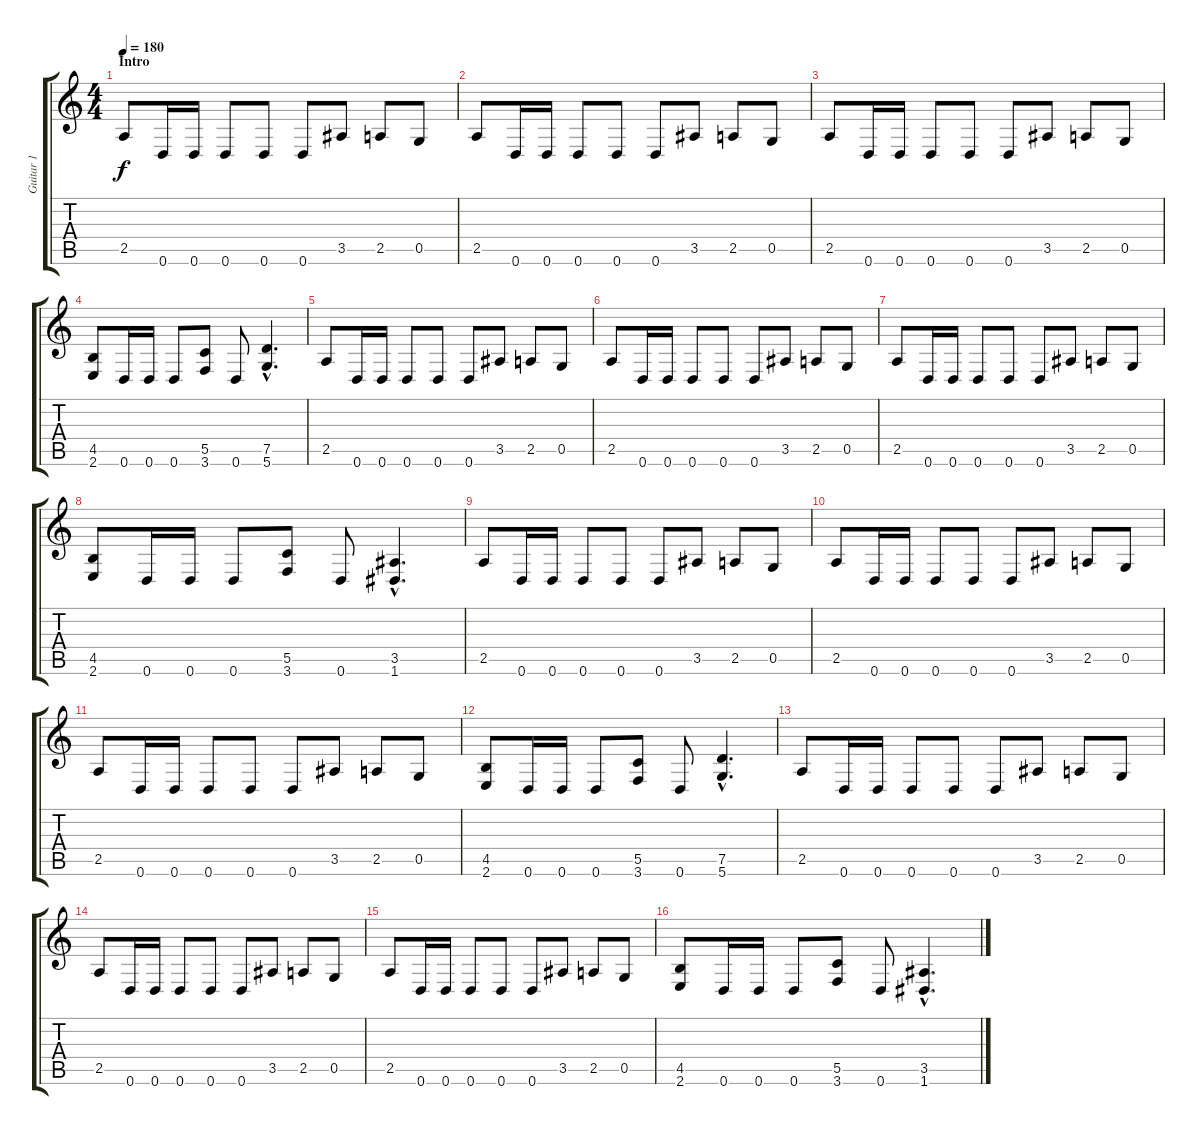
\track ("Guitar 1" "Guitar 1") {instrument distortionguitar}
\staff {score tabs}
\tuning (D4 A3 F3 C3 G2 D2) {hide}
\ts (4 4)
\section ("" "Intro")
\tempo 180
\clef g2
\ks c
2.5.8{dy f instrument distortionguitar} 0.6.16 0.6.16 0.6.8 0.6.8 0.6.8 3.5.8 2.5.8 0.5.8 |
2.5.8 0.6.16 0.6.16 0.6.8 0.6.8 0.6.8 3.5.8 2.5.8 0.5.8 |
2.5.8 0.6.16 0.6.16 0.6.8 0.6.8 0.6.8 3.5.8 2.5.8 0.5.8 |
(4.5 2.6).8 0.6.16 0.6.16 0.6.8 (5.5 3.6).8 0.6.8 (7.5{hac} 5.6{hac}).4{d} |
2.5.8 0.6.16 0.6.16 0.6.8 0.6.8 0.6.8 3.5.8 2.5.8 0.5.8 |
2.5.8 0.6.16 0.6.16 0.6.8 0.6.8 0.6.8 3.5.8 2.5.8 0.5.8 |
2.5.8 0.6.16 0.6.16 0.6.8 0.6.8 0.6.8 3.5.8 2.5.8 0.5.8 |
(4.5 2.6).8 0.6.16 0.6.16 0.6.8 (5.5 3.6).8 0.6.8 (3.5{hac} 1.6{hac}).4{d} |
2.5.8 0.6.16 0.6.16 0.6.8 0.6.8 0.6.8 3.5.8 2.5.8 0.5.8 |
2.5.8 0.6.16 0.6.16 0.6.8 0.6.8 0.6.8 3.5.8 2.5.8 0.5.8 |
2.5.8 0.6.16 0.6.16 0.6.8 0.6.8 0.6.8 3.5.8 2.5.8 0.5.8 |
(4.5 2.6).8 0.6.16 0.6.16 0.6.8 (5.5 3.6).8 0.6.8 (7.5{hac} 5.6{hac}).4{d} |
2.5.8 0.6.16 0.6.16 0.6.8 0.6.8 0.6.8 3.5.8 2.5.8 0.5.8 |
2.5.8 0.6.16 0.6.16 0.6.8 0.6.8 0.6.8 3.5.8 2.5.8 0.5.8 |
2.5.8 0.6.16 0.6.16 0.6.8 0.6.8 0.6.8 3.5.8 2.5.8 0.5.8 |
(4.5 2.6).8 0.6.16 0.6.16 0.6.8 (5.5 3.6).8 0.6.8 (3.5{hac} 1.6{hac}).4{d}
